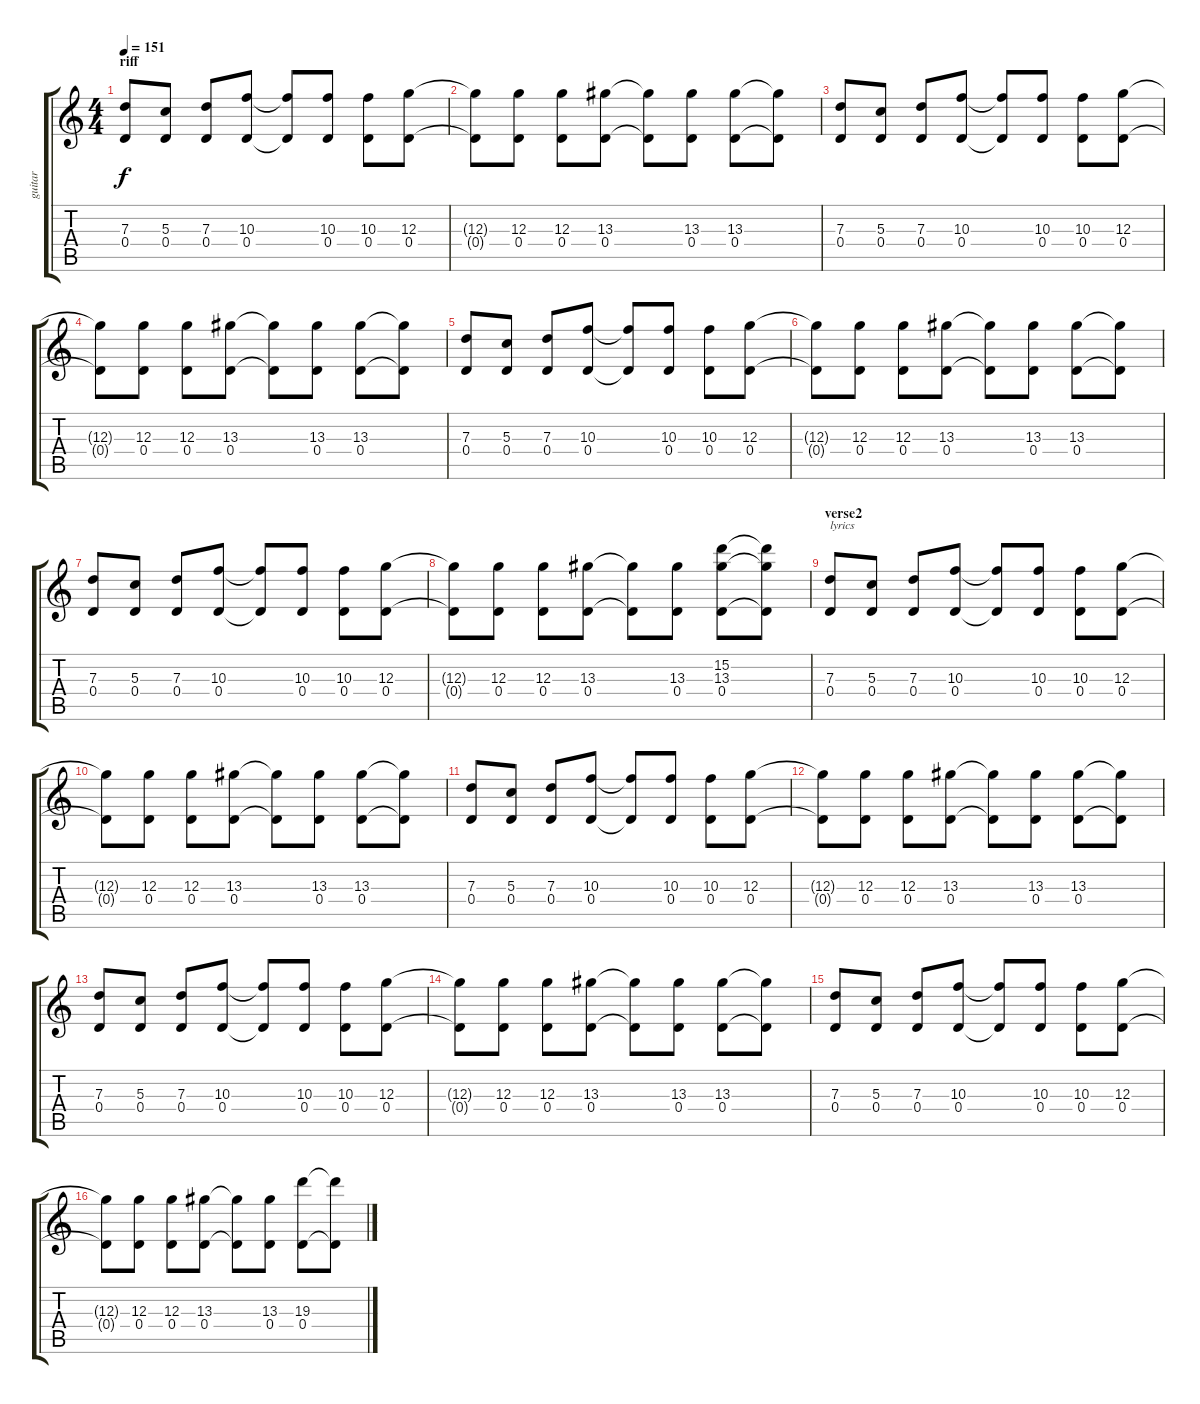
\track ("guitar" "guitar") {instrument overdrivenguitar}
\staff {score tabs}
\tuning (E4 B3 G3 D3 A2 E2) {hide}
\ts (4 4)
\section ("" "riff")
\tempo 151
\clef g2
\ks c
(7.3 0.4).8{dy f} (5.3 0.4).8 (7.3 0.4).8 (10.3 0.4).8 (10.3{t} 0.4{t}).8 (10.3 0.4).8 (10.3 0.4).8 (12.3 0.4).8 |
(12.3{t} 0.4{t}).8 (12.3 0.4).8 (12.3 0.4).8 (13.3 0.4).8 (13.3{t} 0.4{t}).8 (13.3 0.4).8 (13.3 0.4).8 (13.3{t} 0.4{t}).8 |
(7.3 0.4).8 (5.3 0.4).8 (7.3 0.4).8 (10.3 0.4).8 (10.3{t} 0.4{t}).8 (10.3 0.4).8 (10.3 0.4).8 (12.3 0.4).8 |
(12.3{t} 0.4{t}).8 (12.3 0.4).8 (12.3 0.4).8 (13.3 0.4).8 (13.3{t} 0.4{t}).8 (13.3 0.4).8 (13.3 0.4).8 (13.3{t} 0.4{t}).8 |
(7.3 0.4).8 (5.3 0.4).8 (7.3 0.4).8 (10.3 0.4).8 (10.3{t} 0.4{t}).8 (10.3 0.4).8 (10.3 0.4).8 (12.3 0.4).8 |
(12.3{t} 0.4{t}).8 (12.3 0.4).8 (12.3 0.4).8 (13.3 0.4).8 (13.3{t} 0.4{t}).8 (13.3 0.4).8 (13.3 0.4).8 (13.3{t} 0.4{t}).8 |
(7.3 0.4).8 (5.3 0.4).8 (7.3 0.4).8 (10.3 0.4).8 (10.3{t} 0.4{t}).8 (10.3 0.4).8 (10.3 0.4).8 (12.3 0.4).8 |
(12.3{t} 0.4{t}).8 (12.3 0.4).8 (12.3 0.4).8 (13.3 0.4).8 (13.3{t} 0.4{t}).8 (13.3 0.4).8 (15.2 13.3 0.4).8 (15.2{t} 13.3{t} 0.4{t}).8 |
\section ("" "verse2")
(7.3 0.4).8{txt "lyrics"} (5.3 0.4).8 (7.3 0.4).8 (10.3 0.4).8 (10.3{t} 0.4{t}).8 (10.3 0.4).8 (10.3 0.4).8 (12.3 0.4).8 |
(12.3{t} 0.4{t}).8 (12.3 0.4).8 (12.3 0.4).8 (13.3 0.4).8 (13.3{t} 0.4{t}).8 (13.3 0.4).8 (13.3 0.4).8 (13.3{t} 0.4{t}).8 |
(7.3 0.4).8 (5.3 0.4).8 (7.3 0.4).8 (10.3 0.4).8 (10.3{t} 0.4{t}).8 (10.3 0.4).8 (10.3 0.4).8 (12.3 0.4).8 |
(12.3{t} 0.4{t}).8 (12.3 0.4).8 (12.3 0.4).8 (13.3 0.4).8 (13.3{t} 0.4{t}).8 (13.3 0.4).8 (13.3 0.4).8 (13.3{t} 0.4{t}).8 |
(7.3 0.4).8 (5.3 0.4).8 (7.3 0.4).8 (10.3 0.4).8 (10.3{t} 0.4{t}).8 (10.3 0.4).8 (10.3 0.4).8 (12.3 0.4).8 |
(12.3{t} 0.4{t}).8 (12.3 0.4).8 (12.3 0.4).8 (13.3 0.4).8 (13.3{t} 0.4{t}).8 (13.3 0.4).8 (13.3 0.4).8 (13.3{t} 0.4{t}).8 |
(7.3 0.4).8 (5.3 0.4).8 (7.3 0.4).8 (10.3 0.4).8 (10.3{t} 0.4{t}).8 (10.3 0.4).8 (10.3 0.4).8 (12.3 0.4).8 |
(12.3{t} 0.4{t}).8 (12.3 0.4).8 (12.3 0.4).8 (13.3 0.4).8 (13.3{t} 0.4{t}).8 (13.3 0.4).8 (19.3 0.4).8 (19.3{t} 0.4{t}).8
